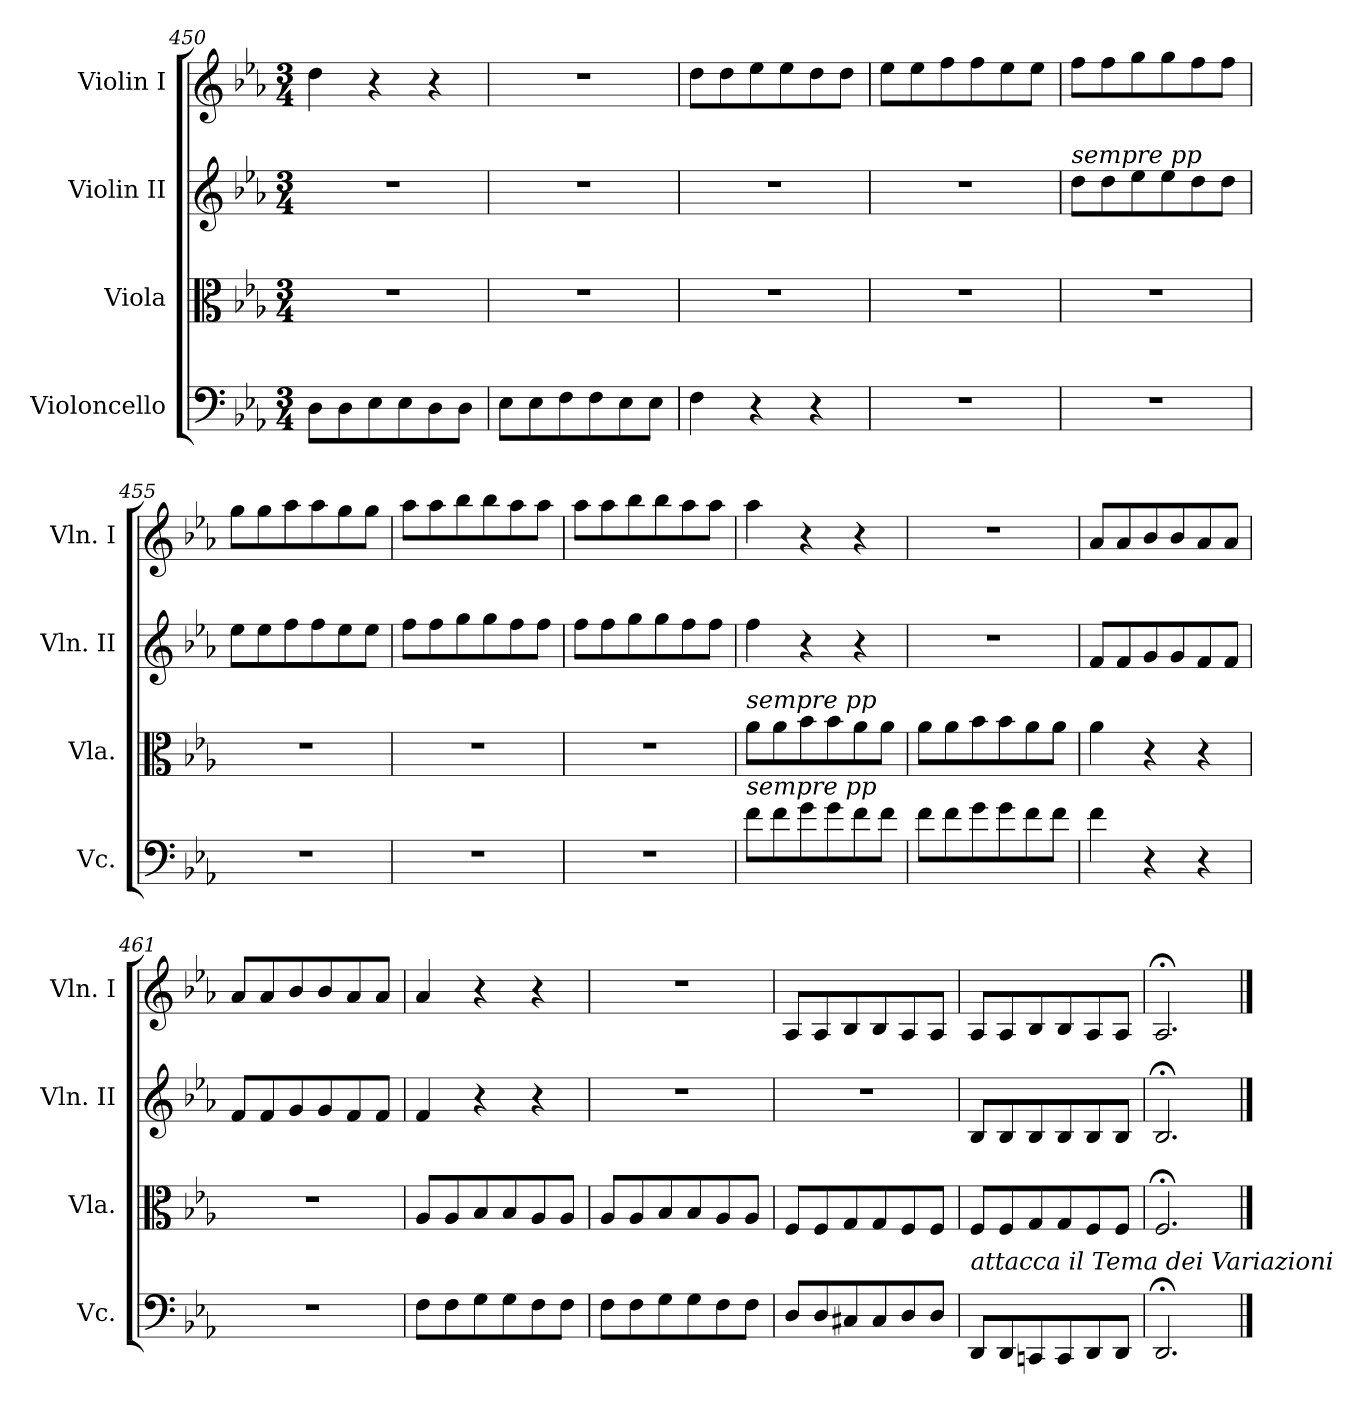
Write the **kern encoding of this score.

**kern	**kern	**kern	**kern
*part4	*part3	*part2	*part1
*staff4	*staff3	*staff2	*staff1
*I"Violoncello	*I"Viola	*I"Violin II	*I"Violin I
*I'Vc.	*I'Vla.	*I'Vln. II	*I'Vln. I
*clefF4	*clefC3	*clefG2	*clefG2
*k[b-e-a-]	*k[b-e-a-]	*k[b-e-a-]	*k[b-e-a-]
*c:	*c:	*c:	*c:
*M3/4	*M3/4	*M3/4	*M3/4
=450	=450	=450	=450
8D\L	2.r	2.r	4dd\
8D\	.	.	.
8E-\	.	.	4r
8E-\	.	.	.
8D\	.	.	4r
8D\J	.	.	.
=451	=451	=451	=451
8E-\L	2.r	2.r	2.r
8E-\	.	.	.
8F\	.	.	.
8F\	.	.	.
8E-\	.	.	.
8E-\J	.	.	.
=452	=452	=452	=452
4F\	2.r	2.r	8dd\L
.	.	.	8dd\
4r	.	.	8ee-\
.	.	.	8ee-\
4r	.	.	8dd\
.	.	.	8dd\J
=453	=453	=453	=453
2.r	2.r	2.r	8ee-\L
.	.	.	8ee-\
.	.	.	8ff\
.	.	.	8ff\
.	.	.	8ee-\
.	.	.	8ee-\J
=454	=454	=454	=454
!	!	!LO:TX:a:i:t=sempre pp	!
2.r	2.r	8dd\L	8ff\L
.	.	8dd\	8ff\
.	.	8ee-\	8gg\
.	.	8ee-\	8gg\
.	.	8dd\	8ff\
.	.	8dd\J	8ff\J
=455	=455	=455	=455
2.r	2.r	8ee-\L	8gg\L
.	.	8ee-\	8gg\
.	.	8ff\	8aa-\
.	.	8ff\	8aa-\
.	.	8ee-\	8gg\
.	.	8ee-\J	8gg\J
=456	=456	=456	=456
2.r	2.r	8ff\L	8aa-\L
.	.	8ff\	8aa-\
.	.	8gg\	8bb-\
.	.	8gg\	8bb-\
.	.	8ff\	8aa-\
.	.	8ff\J	8aa-\J
=457	=457	=457	=457
2.r	2.r	8ff\L	8aa-\L
.	.	8ff\	8aa-\
.	.	8gg\	8bb-\
.	.	8gg\	8bb-\
.	.	8ff\	8aa-\
.	.	8ff\J	8aa-\J
=458	=458	=458	=458
!	!LO:TX:a:i:t=sempre pp	!	!
!LO:TX:a:i:t=sempre pp	!	!	!
8f\L	8a-\L	4ff\	4aa-\
8f\	8a-\	.	.
8g\	8b-\	4r	4r
8g\	8b-\	.	.
8f\	8a-\	4r	4r
8f\J	8a-\J	.	.
=459	=459	=459	=459
8f\L	8a-\L	2.r	2.r
8f\	8a-\	.	.
8g\	8b-\	.	.
8g\	8b-\	.	.
8f\	8a-\	.	.
8f\J	8a-\J	.	.
=460	=460	=460	=460
4f\	4a-\	8f/L	8a-/L
.	.	8f/	8a-/
4r	4r	8g/	8b-/
.	.	8g/	8b-/
4r	4r	8f/	8a-/
.	.	8f/J	8a-/J
=461	=461	=461	=461
2.r	2.r	8f/L	8a-/L
.	.	8f/	8a-/
.	.	8g/	8b-/
.	.	8g/	8b-/
.	.	8f/	8a-/
.	.	8f/J	8a-/J
=462	=462	=462	=462
8F\L	8A-/L	4f/	4a-/
8F\	8A-/	.	.
8G\	8B-/	4r	4r
8G\	8B-/	.	.
8F\	8A-/	4r	4r
8F\J	8A-/J	.	.
=463	=463	=463	=463
8F\L	8A-/L	2.r	2.r
8F\	8A-/	.	.
8G\	8B-/	.	.
8G\	8B-/	.	.
8F\	8A-/	.	.
8F\J	8A-/J	.	.
=464	=464	=464	=464
8D/L	8F/L	2.r	8A-/L
8D/	8F/	.	8A-/
8C#X/	8G/	.	8B-/
8C#/	8G/	.	8B-/
8D/	8F/	.	8A-/
8D/J	8F/J	.	8A-/J
=465	=465	=465	=465
!LO:TX:a:i:t=attacca il Tema dei Variazioni	!	!	!
8DD/L	8F/L	8B-/L	8A-/L
8DD/	8F/	8B-/	8A-/
8CCn/	8G/	8B-/	8B-/
8CC/	8G/	8B-/	8B-/
8DD/	8F/	8B-/	8A-/
8DD/J	8F/J	8B-/J	8A-/J
=466	=466	=466	=466
2.DD;</	2.F;</	2.B-;</	2.A-;</
==	==	==	==
*-	*-	*-	*-
